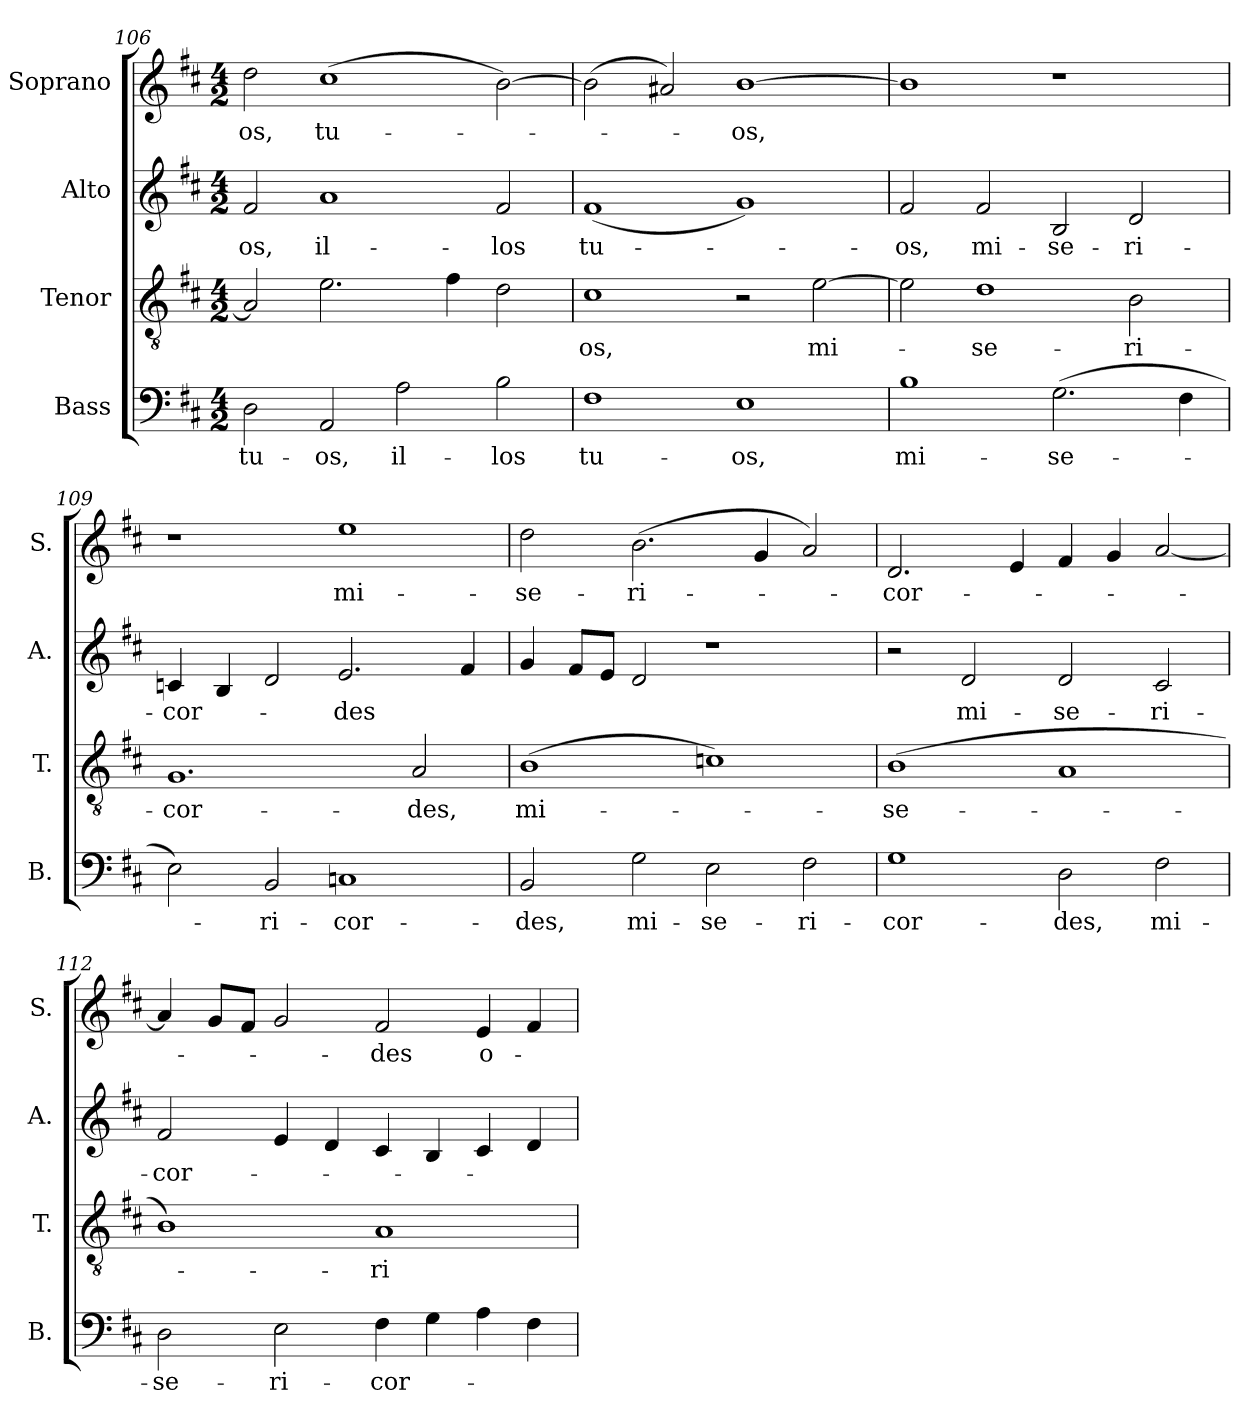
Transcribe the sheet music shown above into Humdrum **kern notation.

**kern	**text	**kern	**text	**kern	**text	**kern	**text
*part4	*part4	*part3	*part3	*part2	*part2	*part1	*part1
*staff4	*staff4	*staff3	*staff3	*staff2	*staff2	*staff1	*staff1
*I"Bass	*	*I"Tenor	*	*I"Alto	*	*I"Soprano	*
*I'B.	*	*I'T.	*	*I'A.	*	*I'S.	*
!!LO:LB:g=z
*clefF4	*	*clefGv2	*	*clefG2	*	*clefG2	*
*	*	*ITrd7c12	*	*	*	*	*
*k[f#c#]	*	*k[f#c#]	*	*k[f#c#]	*	*k[f#c#]	*
*D:	*	*D:	*	*D:	*	*D:	*
*M4/2	*	*M4/2	*	*M4/2	*	*M4/2	*
=106	=106	=106	=106	=106	=106	=106	=106
!	!LO:LY:b:color=#000000	!	!	!	!	!	!
!	!	!	!	!	!LO:LY:b:color=#000000	!	!
!	!	!	!	!	!	!	!LO:LY:b:color=#000000
2Di\	tu-	2AAi/]	.	2f#i/	-os,	2ddi\	-os,
!	!LO:LY:b:color=#000000	!	!	!	!	!	!
!	!	!	!	!	!LO:LY:b:color=#000000	!	!
!	!	!	!	!	!	!	!LO:LY:b:color=#000000
2AAi/	-os,	2.Ei\	.	1ai	il-	(1cc#i	tu-
!	!LO:LY:b:color=#000000	!	!	!	!	!	!
2Ai\	il-	.	.	.	.	.	.
.	.	4F#i\	.	.	.	.	.
!	!LO:LY:b:color=#000000	!	!	!	!	!	!
!	!	!	!	!	!LO:LY:b:color=#000000	!	!
2Bi\	-los	2Di\	.	2f#i/	-los	[2bi\)	.
=107	=107	=107	=107	=107	=107	=107	=107
!	!LO:LY:b:color=#000000	!	!	!	!	!	!
!	!	!	!LO:LY:b:color=#000000	!	!	!	!
!	!	!	!	!	!LO:LY:b:color=#000000	!	!
1F#i	tu-	1C#i	-os,	(1f#i	tu-	(2bi\]	.
.	.	.	.	.	.	2a#Xi/)	.
!	!LO:LY:b:color=#000000	!	!	!	!	!	!
!	!	!	!	!	!	!	!LO:LY:b:color=#000000
1Ei	-os,	2r	.	1gi)	.	[1bi	-os,
!	!	!	!LO:LY:b:color=#000000	!	!	!	!
.	.	[2Ei\	mi-	.	.	.	.
=108	=108	=108	=108	=108	=108	=108	=108
!	!LO:LY:b:color=#000000	!	!	!	!	!	!
!	!	!	!	!	!LO:LY:b:color=#000000	!	!
1Bi	mi-	2Ei\]	.	2f#i/	-os,	1bi]	.
!	!	!	!LO:LY:b:color=#000000	!	!	!	!
!	!	!	!	!	!LO:LY:b:color=#000000	!	!
.	.	1Di	-se-	2f#i/	mi-	.	.
!	!LO:LY:b:color=#000000	!	!	!	!	!	!
!	!	!	!	!	!LO:LY:b:color=#000000	!	!
(2.Gi\	-se-	.	.	2Bi/	-se-	1r	.
!	!	!	!LO:LY:b:color=#000000	!	!	!	!
!	!	!	!	!	!LO:LY:b:color=#000000	!	!
.	.	2BBi\	-ri-	2di/	-ri-	.	.
4F#i\	.	.	.	.	.	.	.
=109	=109	=109	=109	=109	=109	=109	=109
!	!	!	!LO:LY:b:color=#000000	!	!	!	!
!	!	!	!	!	!LO:LY:b:color=#000000	!	!
2Ei\)	.	1.GGi	-cor-	4cni/	-cor-	1r	.
.	.	.	.	4Bi/	.	.	.
!	!LO:LY:b:color=#000000	!	!	!	!	!	!
2BBi/	-ri-	.	.	2di/	.	.	.
!	!LO:LY:b:color=#000000	!	!	!	!	!	!
!	!	!	!	!	!LO:LY:b:color=#000000	!	!
!	!	!	!	!	!	!	!LO:LY:b:color=#000000
1Cni	-cor-	.	.	2.ei/	-des	1eei	mi-
!	!	!	!LO:LY:b:color=#000000	!	!	!	!
.	.	2AAi/	-des,	.	.	.	.
.	.	.	.	4f#i/	.	.	.
=110	=110	=110	=110	=110	=110	=110	=110
!	!LO:LY:b:color=#000000	!	!	!	!	!	!
!	!	!	!LO:LY:b:color=#000000	!	!	!	!
!	!	!	!	!	!	!	!LO:LY:b:color=#000000
2BBi/	-des,	(1BBi	mi-	4gi/	.	2ddi\	-se-
.	.	.	.	8f#i/L	.	.	.
.	.	.	.	8ei/J	.	.	.
!	!LO:LY:b:color=#000000	!	!	!	!	!	!
!	!	!	!	!	!	!	!LO:LY:b:color=#000000
2Gi\	mi-	.	.	2di/	.	(2.bi\	-ri-
!	!LO:LY:b:color=#000000	!	!	!	!	!	!
2Ei\	-se-	1Cni)	.	1r	.	.	.
.	.	.	.	.	.	4gi/	.
!	!LO:LY:b:color=#000000	!	!	!	!	!	!
2F#i\	-ri-	.	.	.	.	2ai/)	.
=111	=111	=111	=111	=111	=111	=111	=111
!	!LO:LY:b:color=#000000	!	!	!	!	!	!
!	!	!	!LO:LY:b:color=#000000	!	!	!	!
!	!	!	!	!	!	!	!LO:LY:b:color=#000000
1Gi	-cor-	(1BBi	-se-	2r	.	2.di/	-cor-
!	!	!	!	!	!LO:LY:b:color=#000000	!	!
.	.	.	.	2di/	mi-	.	.
.	.	.	.	.	.	4ei/	.
!	!LO:LY:b:color=#000000	!	!	!	!	!	!
!	!	!	!	!	!LO:LY:b:color=#000000	!	!
2Di\	-des,	1AAi	.	2di/	-se-	4f#i/	.
.	.	.	.	.	.	4gi/	.
!	!LO:LY:b:color=#000000	!	!	!	!	!	!
!	!	!	!	!	!LO:LY:b:color=#000000	!	!
2F#i\	mi-	.	.	2c#i/	-ri-	[2ai/	.
=112	=112	=112	=112	=112	=112	=112	=112
!	!LO:LY:b:color=#000000	!	!	!	!	!	!
!	!	!	!	!	!LO:LY:b:color=#000000	!	!
2Di\	-se-	1BBi)	.	2f#i/	-cor-	4ai/]	.
.	.	.	.	.	.	8gi/L	.
.	.	.	.	.	.	8f#i/J	.
!	!LO:LY:b:color=#000000	!	!	!	!	!	!
2Ei\	-ri-	.	.	4ei/	.	2gi/	.
.	.	.	.	4di/	.	.	.
!	!LO:LY:b:color=#000000	!	!	!	!	!	!
!	!	!	!LO:LY:b:color=#000000	!	!	!	!
!	!	!	!	!	!	!	!LO:LY:b:color=#000000
4F#i\	-cor-	1AAi	-ri-	4c#i/	.	2f#i/	-des
4Gi\	.	.	.	4Bi/	.	.	.
!	!	!	!	!	!	!	!LO:LY:b:color=#000000
4Ai\	.	.	.	4c#i/	.	4ei/	o-
4F#i\	.	.	.	4di/	.	4f#i/	.
=	=	=	=	=	=	=	=
*-	*-	*-	*-	*-	*-	*-	*-
